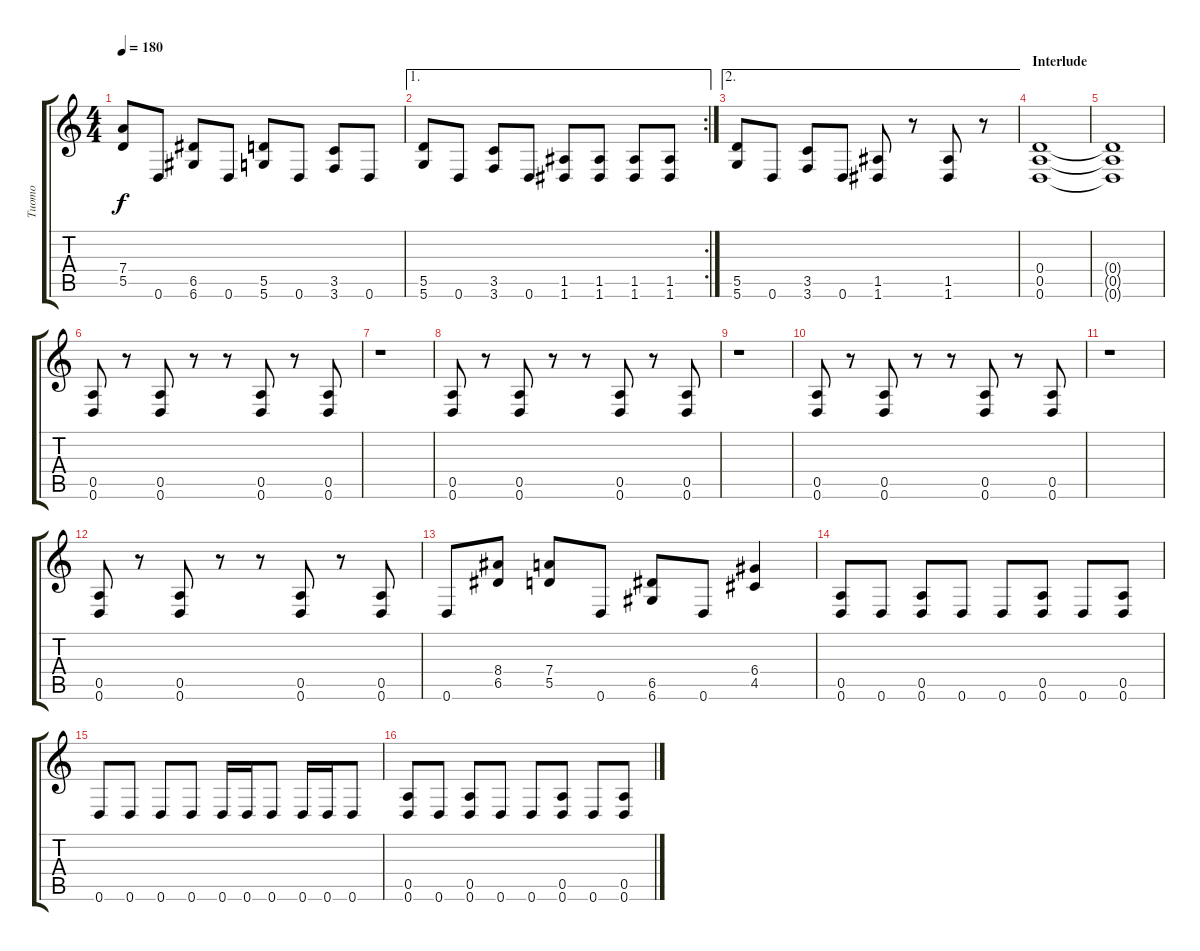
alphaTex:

\track ("Tuomo" "Tuomo") {instrument distortionguitar}
\staff {score tabs}
\tuning (E4 B3 G3 D3 A2 D2) {hide}
\ts (4 4)
\tempo 180
\clef g2
\ks c
(7.4 5.5).8{dy f} 0.6.8 (6.5 6.6).8 0.6.8 (5.5 5.6).8 0.6.8 (3.5 3.6).8 0.6.8 |
\ae 1
\rc 2
(5.5 5.6).8 0.6.8 (3.5 3.6).8 0.6.8 (1.5 1.6).8 (1.5 1.6).8 (1.5 1.6).8 (1.5 1.6).8 |
\ae 2
(5.5 5.6).8 0.6.8 (3.5 3.6).8 0.6.8 (1.5 1.6).8 r.8 (1.5 1.6).8 r.8 |
\section ("" "Interlude")
(0.4 0.5 0.6).1 |
(0.4{t} 0.5{t} 0.6{t}).1 |
(0.5 0.6).8 r.8 (0.5 0.6).8 r.8 r.8 (0.5 0.6).8 r.8 (0.5 0.6).8 |
r.1 |
(0.5 0.6).8 r.8 (0.5 0.6).8 r.8 r.8 (0.5 0.6).8 r.8 (0.5 0.6).8 |
r.1 |
(0.5 0.6).8 r.8 (0.5 0.6).8 r.8 r.8 (0.5 0.6).8 r.8 (0.5 0.6).8 |
r.1 |
(0.5 0.6).8 r.8 (0.5 0.6).8 r.8 r.8 (0.5 0.6).8 r.8 (0.5 0.6).8 |
0.6.8 (8.4 6.5).8 (7.4 5.5).8 0.6.8 (6.5 6.6).8 0.6.8 (6.4 4.5).4 |
(0.5 0.6).8 0.6.8 (0.5 0.6).8 0.6.8 0.6.8 (0.5 0.6).8 0.6.8 (0.5 0.6).8 |
0.6.8 0.6.8 0.6.8 0.6.8 0.6.16 0.6.16 0.6.8 0.6.16 0.6.16 0.6.8 |
(0.5 0.6).8 0.6.8 (0.5 0.6).8 0.6.8 0.6.8 (0.5 0.6).8 0.6.8 (0.5 0.6).8
